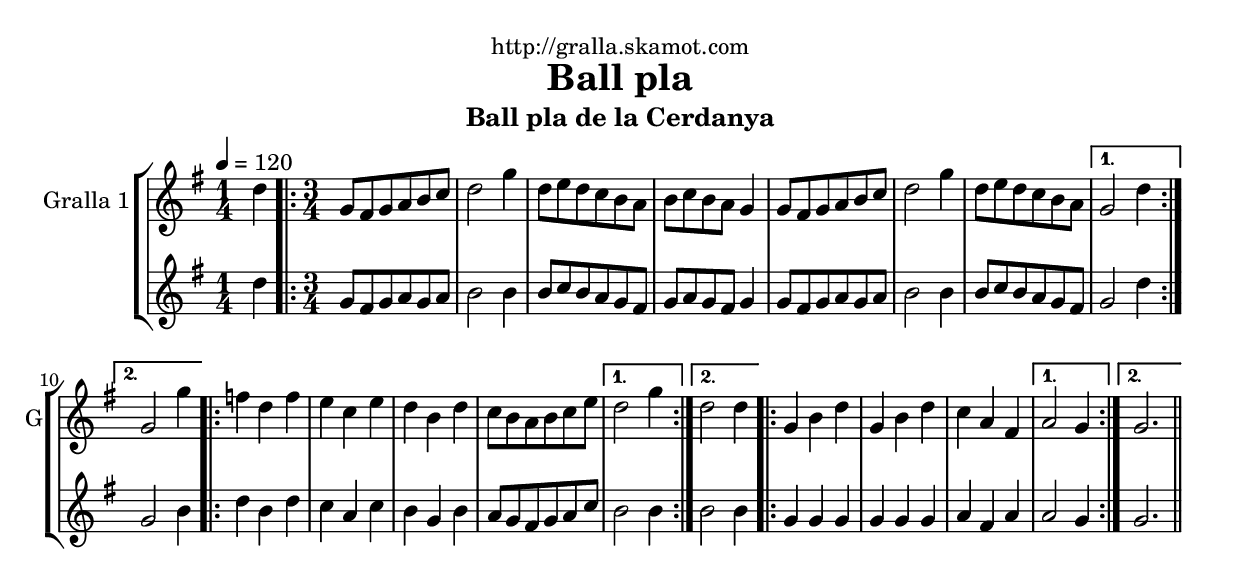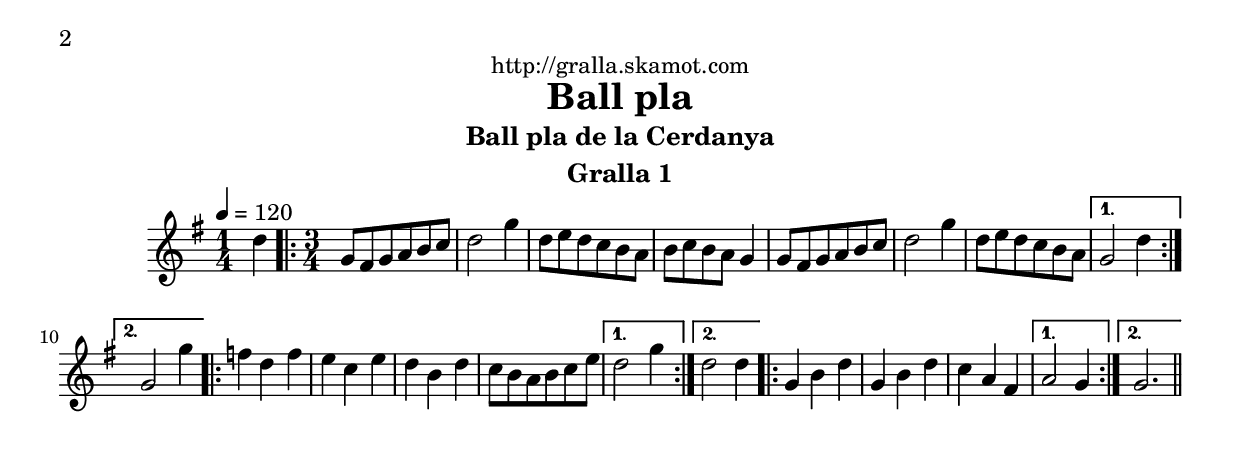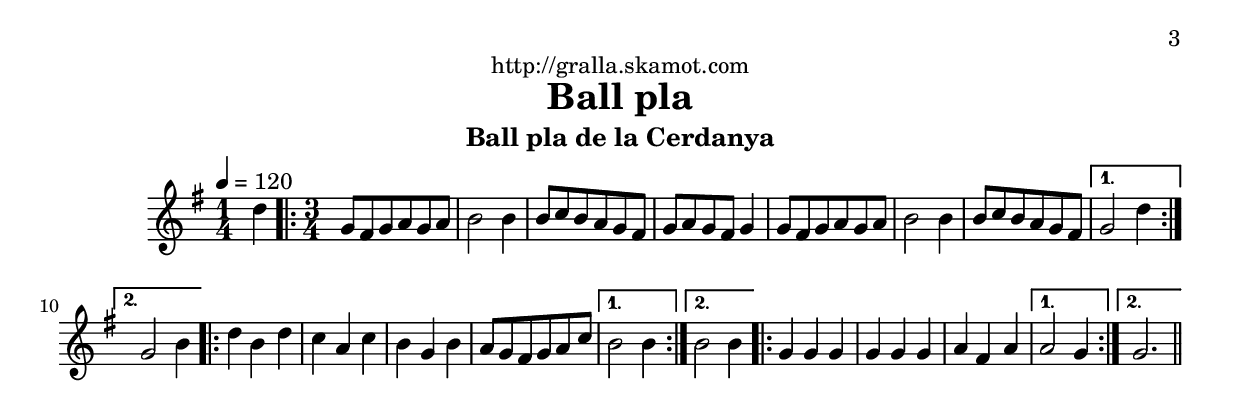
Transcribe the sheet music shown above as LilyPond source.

\version "2.16.2"

\header {
  dedication="http://gralla.skamot.com"
  title="Ball pla"
  subtitle="Ball pla de la Cerdanya"
  subsubtitle=""
  poet=""
  meter=""
  piece=""
  composer=""
  arranger=""
  opus=""
  instrument=""
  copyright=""
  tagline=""
}

liniaroAa =
\relative d''
{
  \tempo 4=120
  \clef treble
  \key g \major
  \time 1/4
  d4  |
  \time 3/4   \repeat volta 2 { g,8 fis g a b c  |
  d2 g4  |
  d8 e d c b a  |
  %05
  b8 c b a g4  |
  g8 fis g a b c  |
  d2 g4  |
  d8 e d c b a }
  \alternative { { g2 d'4 }
  %10
  { g,2 g'4 } }
  \repeat volta 2 { f4 d f  |
  e4 c e  |
  d4 b d  |
  c8 b a b c e }
  %15
  \alternative { { d2 g4 }
  { d2 d4 } }
  \repeat volta 2 { g,4 b d  |
  g,4 b d  |
  c4 a fis }
  %20
  \alternative { { a2 g4 }
  { g2. } } \bar "||"
}

liniaroAb =
\relative d''
{
  \tempo 4=120
  \clef treble
  \key g \major
  \time 1/4
  d4  |
  \time 3/4   \repeat volta 2 { g,8 fis g a g a  |
  b2 b4  |
  b8 c b a g fis  |
  %05
  g8 a g fis g4  |
  g8 fis g a g a  |
  b2 b4  |
  b8 c b a g fis }
  \alternative { { g2 d'4 }
  %10
  { g,2 b4 } }
  \repeat volta 2 { d4 b d  |
  c4 a c  |
  b4 g b  |
  a8 g fis g a c }
  %15
  \alternative { { b2 b4 }
  { b2 b4 } }
  \repeat volta 2 { g4 g g  |
  g4 g g  |
  a4 fis a }
  %20
  \alternative { { a2 g4 }
  { g2. } } \bar "||"
}

\bookpart {
  \score {
    \new StaffGroup {
      \override Score.RehearsalMark #'self-alignment-X = #LEFT
      <<
        \new Staff \with {instrumentName = #"Gralla 1" shortInstrumentName = #"G"} \liniaroAa
        \new Staff \with {instrumentName = #"" shortInstrumentName = #" "} \liniaroAb
      >>
    }
    \layout {}
  }
  \score { \unfoldRepeats
    \new StaffGroup {
      \override Score.RehearsalMark #'self-alignment-X = #LEFT
      <<
        \new Staff \with {instrumentName = #"Gralla 1" shortInstrumentName = #"G"} \liniaroAa
        \new Staff \with {instrumentName = #"" shortInstrumentName = #" "} \liniaroAb
      >>
    }
    \midi {
      \set Staff.midiInstrument = "oboe"
      \set DrumStaff.midiInstrument = "drums"
    }
  }
}

\bookpart {
  \header {instrument="Gralla 1"}
  \score {
    \new StaffGroup {
      \override Score.RehearsalMark #'self-alignment-X = #LEFT
      <<
        \new Staff \liniaroAa
      >>
    }
    \layout {}
  }
  \score { \unfoldRepeats
    \new StaffGroup {
      \override Score.RehearsalMark #'self-alignment-X = #LEFT
      <<
        \new Staff \liniaroAa
      >>
    }
    \midi {
      \set Staff.midiInstrument = "oboe"
      \set DrumStaff.midiInstrument = "drums"
    }
  }
}

\bookpart {
  \header {instrument=""}
  \score {
    \new StaffGroup {
      \override Score.RehearsalMark #'self-alignment-X = #LEFT
      <<
        \new Staff \liniaroAb
      >>
    }
    \layout {}
  }
  \score { \unfoldRepeats
    \new StaffGroup {
      \override Score.RehearsalMark #'self-alignment-X = #LEFT
      <<
        \new Staff \liniaroAb
      >>
    }
    \midi {
      \set Staff.midiInstrument = "oboe"
      \set DrumStaff.midiInstrument = "drums"
    }
  }
}

